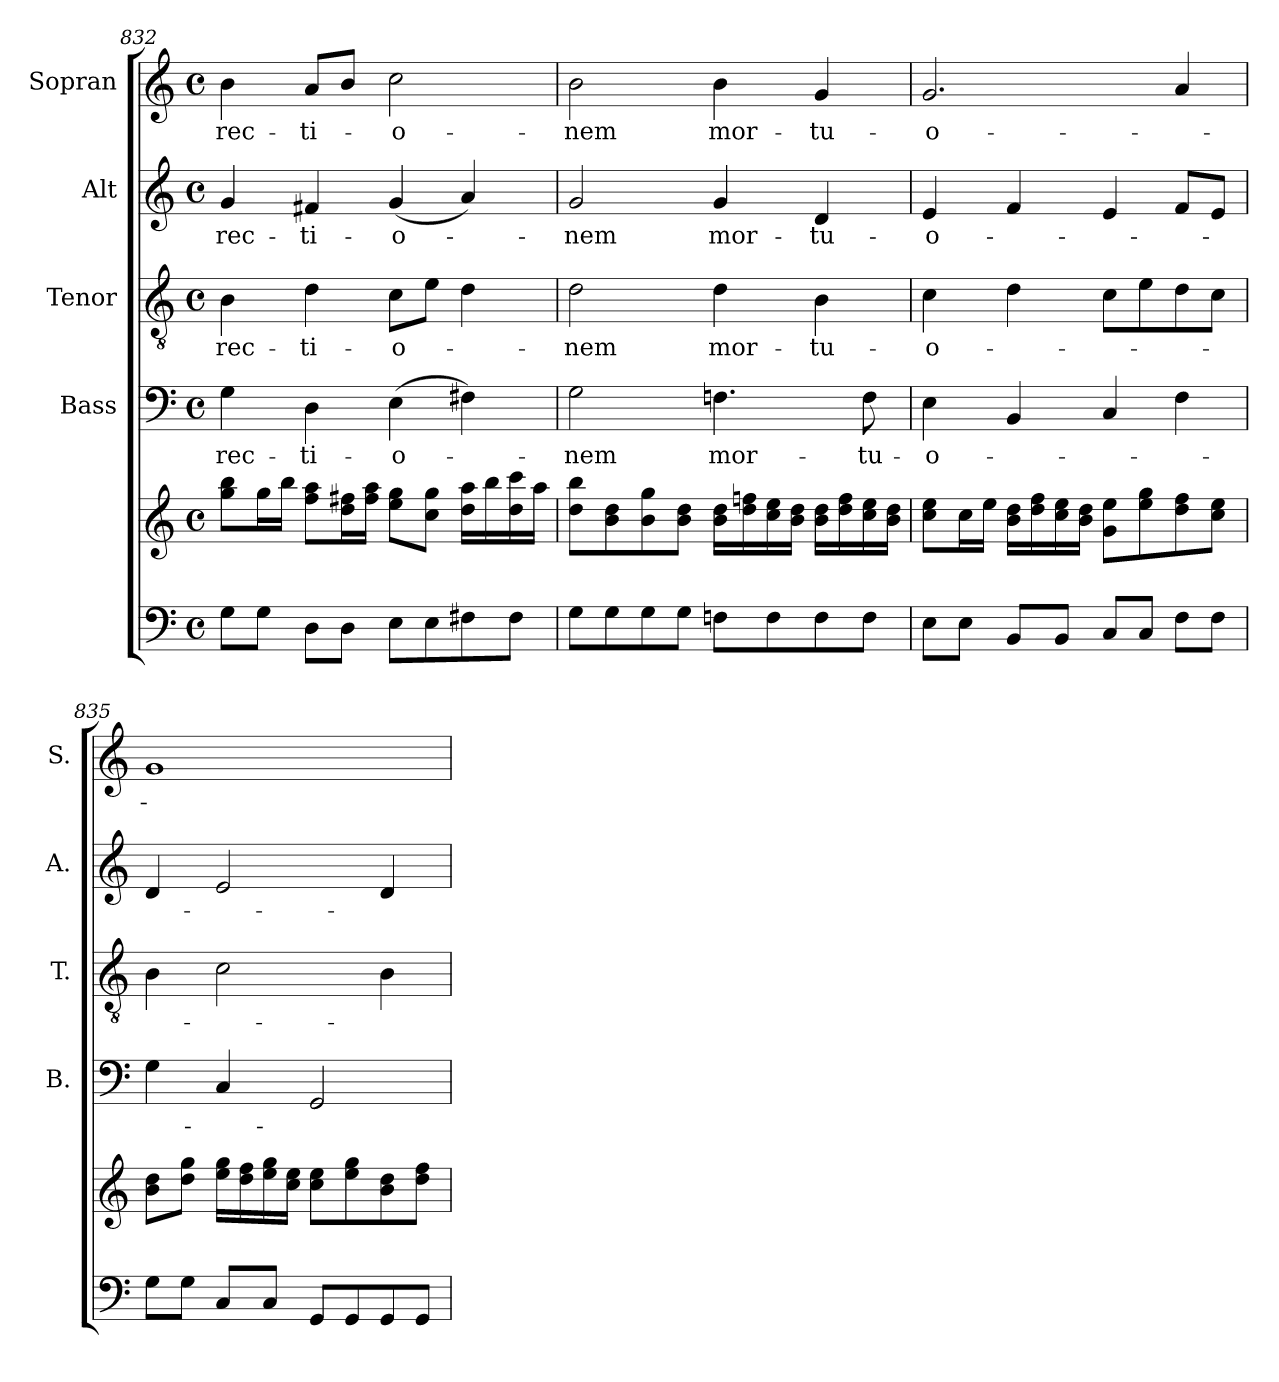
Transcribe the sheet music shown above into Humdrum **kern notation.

**kern	**kern	**kern	**text	**kern	**text	**kern	**text	**kern	**text
*part5	*part5	*part4	*part4	*part3	*part3	*part2	*part2	*part1	*part1
*staff6	*staff5	*staff4	*staff4	*staff3	*staff3	*staff2	*staff2	*staff1	*staff1
*	*	*I"Bass	*	*I"Tenor	*	*I"Alt	*	*I"Sopran	*
*	*	*I'B.	*	*I'T.	*	*I'A.	*	*I'S.	*
*clefF4	*clefG2	*clefF4	*	*clefGv2	*	*clefG2	*	*clefG2	*
*k[]	*k[]	*k[]	*	*k[]	*	*k[]	*	*k[]	*
*C:	*C:	*C:	*	*C:	*	*C:	*	*C:	*
*M4/4	*M4/4	*M4/4	*	*M4/4	*	*M4/4	*	*M4/4	*
*met(c)	*met(c)	*met(c)	*	*met(c)	*	*met(c)	*	*met(c)	*
=832	=832	=832	=832	=832	=832	=832	=832	=832	=832
!	!	!	!LO:LY:b	!	!LO:LY:b	!	!LO:LY:b	!	!LO:LY:b
8G\L	8gg\ 8bb\L	4G\	-rec-	4B\	-rec-	4g/	-rec-	4b\	-rec-
8G\J	16gg\L	.	.	.	.	.	.	.	.
.	16bb\JJ	.	.	.	.	.	.	.	.
!	!	!	!LO:LY:b	!	!LO:LY:b	!	!LO:LY:b	!	!LO:LY:b
8D\L	8ff\ 8aa\L	4D\	-ti-	4d\	-ti-	4f#X/	-ti-	8a/L	-ti-
8D\J	16dd\ 16ff#X\L	.	.	.	.	.	.	8b/J	.
.	16ff#\ 16aa\JJ	.	.	.	.	.	.	.	.
!	!	!	!LO:LY:b	!	!LO:LY:b	!	!LO:LY:b	!	!LO:LY:b
8E\L	8ee\ 8gg\L	(>4E\	-o-	8c\L	-o-	(<4g/	-o-	2cc\	-o-
8E\	8cc\ 8gg\J	.	.	8e\J	.	.	.	.	.
8F#X\	16dd\ 16aa\LL	4F#X\)	.	4d\	.	4a/)	.	.	.
.	16bb\	.	.	.	.	.	.	.	.
8F#\J	16dd\ 16ccc\	.	.	.	.	.	.	.	.
.	16aa\JJ	.	.	.	.	.	.	.	.
!!LO:PB:g=z
=833	=833	=833	=833	=833	=833	=833	=833	=833	=833
!	!	!	!LO:LY:b	!	!LO:LY:b	!	!LO:LY:b	!	!LO:LY:b
8G\L	8dd\ 8bb\L	2G\	-nem	2d\	-nem	2g/	-nem	2b\	-nem
8G\	8b\ 8dd\	.	.	.	.	.	.	.	.
8G\	8b\ 8gg\	.	.	.	.	.	.	.	.
8G\J	8b\ 8dd\J	.	.	.	.	.	.	.	.
!	!	!	!LO:LY:b	!	!LO:LY:b	!	!LO:LY:b	!	!LO:LY:b
8Fn\L	16b\ 16dd\LL	4.Fn\	mor-	4d\	mor-	4g/	mor-	4b\	mor-
.	16dd\ 16ffn\	.	.	.	.	.	.	.	.
8F\	16cc\ 16ee\	.	.	.	.	.	.	.	.
.	16b\ 16dd\JJ	.	.	.	.	.	.	.	.
!	!	!	!	!	!LO:LY:b	!	!LO:LY:b	!	!LO:LY:b
8F\	16b\ 16dd\LL	.	.	4B\	-tu-	4d/	-tu-	4g/	-tu-
.	16dd\ 16ff\	.	.	.	.	.	.	.	.
!	!	!	!LO:LY:b	!	!	!	!	!	!
8F\J	16cc\ 16ee\	8F\	-tu-	.	.	.	.	.	.
.	16b\ 16dd\JJ	.	.	.	.	.	.	.	.
=834	=834	=834	=834	=834	=834	=834	=834	=834	=834
!	!	!	!LO:LY:b	!	!LO:LY:b	!	!LO:LY:b	!	!LO:LY:b
8E\L	8cc\ 8ee\L	4E\	-o-	4c\	-o-	4e/	-o-	2.g/	-o-
8E\J	16cc\L	.	.	.	.	.	.	.	.
.	16ee\JJ	.	.	.	.	.	.	.	.
8BB/L	16b\ 16dd\LL	4BB/	.	4d\	.	4f/	.	.	.
.	16dd\ 16ff\	.	.	.	.	.	.	.	.
8BB/J	16cc\ 16ee\	.	.	.	.	.	.	.	.
.	16b\ 16dd\JJ	.	.	.	.	.	.	.	.
8C/L	8g\ 8ee\L	4C/	.	8c\L	.	4e/	.	.	.
8C/J	8ee\ 8gg\	.	.	8e\	.	.	.	.	.
8F\L	8dd\ 8ff\	4F\	.	8d\	.	8f/L	.	4a/	.
8F\J	8cc\ 8ee\J	.	.	8c\J	.	8e/J	.	.	.
=835	=835	=835	=835	=835	=835	=835	=835	=835	=835
8G\L	8b\ 8dd\L	4G\	.	4B\	.	4d/	.	1g	.
8G\J	8dd\ 8gg\J	.	.	.	.	.	.	.	.
8C/L	16ee\ 16gg\LL	4C/	.	2c\	.	2e/	.	.	.
.	16dd\ 16ff\	.	.	.	.	.	.	.	.
8C/J	16ee\ 16gg\	.	.	.	.	.	.	.	.
.	16cc\ 16ee\JJ	.	.	.	.	.	.	.	.
8GG/L	8cc\ 8ee\L	2GG/	.	.	.	.	.	.	.
8GG/	8ee\ 8gg\	.	.	.	.	.	.	.	.
8GG/	8b\ 8dd\	.	.	4B\	.	4d/	.	.	.
8GG/J	8dd\ 8ff\J	.	.	.	.	.	.	.	.
=	=	=	=	=	=	=	=	=	=
*-	*-	*-	*-	*-	*-	*-	*-	*-	*-
